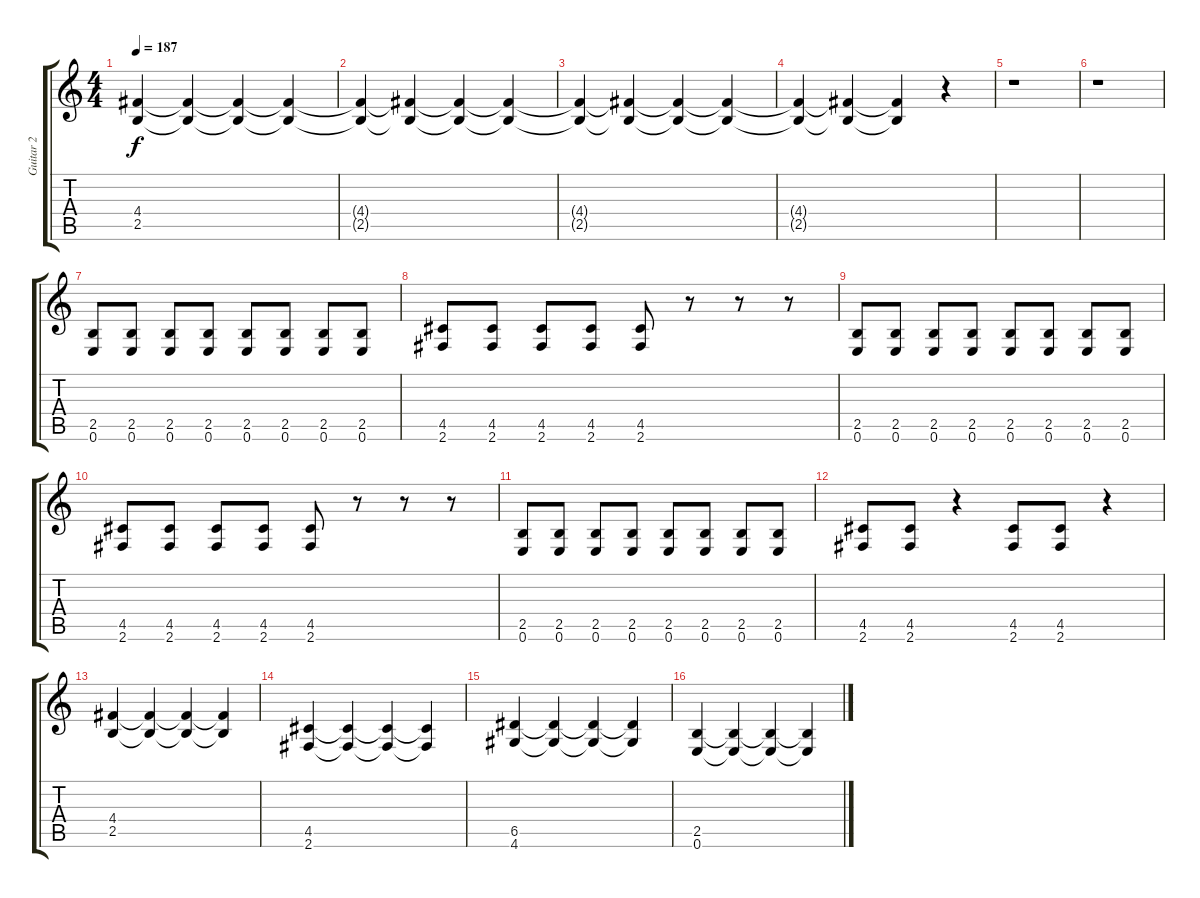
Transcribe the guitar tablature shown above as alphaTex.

\track ("Guitar 2" "Guitar 2") {instrument distortionguitar}
\staff {score tabs}
\tuning (E4 B3 G3 D3 A2 E2) {hide}
\ts (4 4)
\tempo 187
\clef g2
\ks c
(4.4{t} 2.5{t}).4{dy f} (4.4{t} 2.5{t}).4 (4.4{t} 2.5{t}).4 (4.4{t} 2.5{t}).4 |
(4.4{t} 2.5{t}).4 (4.4{t} 2.5{t}).4 (4.4{t} 2.5{t}).4 (4.4{t} 2.5{t}).4 |
(4.4{t} 2.5{t}).4 (4.4{t} 2.5{t}).4 (4.4{t} 2.5{t}).4 (4.4{t} 2.5{t}).4 |
(4.4{t} 2.5{t}).4 (4.4{t} 2.5{t}).4 (4.4{t} 2.5{t}).4 r.4 |
r.1 |
r.1 |
(2.5 0.6).8 (2.5 0.6).8 (2.5 0.6).8 (2.5 0.6).8 (2.5 0.6).8 (2.5 0.6).8 (2.5 0.6).8 (2.5 0.6).8 |
(4.5 2.6).8 (4.5 2.6).8 (4.5 2.6).8 (4.5 2.6).8 (4.5 2.6).8 r.8 r.8 r.8 |
(2.5 0.6).8 (2.5 0.6).8 (2.5 0.6).8 (2.5 0.6).8 (2.5 0.6).8 (2.5 0.6).8 (2.5 0.6).8 (2.5 0.6).8 |
(4.5 2.6).8 (4.5 2.6).8 (4.5 2.6).8 (4.5 2.6).8 (4.5 2.6).8 r.8 r.8 r.8 |
(2.5 0.6).8 (2.5 0.6).8 (2.5 0.6).8 (2.5 0.6).8 (2.5 0.6).8 (2.5 0.6).8 (2.5 0.6).8 (2.5 0.6).8 |
(4.5 2.6).8 (4.5 2.6).8 r.4 (4.5 2.6).8 (4.5 2.6).8 r.4 |
(4.4 2.5).4 (4.4{t} 2.5{t}).4 (4.4{t} 2.5{t}).4 (4.4{t} 2.5{t}).4 |
(4.5 2.6).4 (4.5{t} 2.6{t}).4 (4.5{t} 2.6{t}).4 (4.5{t} 2.6{t}).4 |
(6.5 4.6).4 (6.5{t} 4.6{t}).4 (6.5{t} 4.6{t}).4 (6.5{t} 4.6{t}).4 |
(2.5 0.6).4 (2.5{t} 0.6{t}).4 (2.5{t} 0.6{t}).4 (2.5{t} 0.6{t}).4
